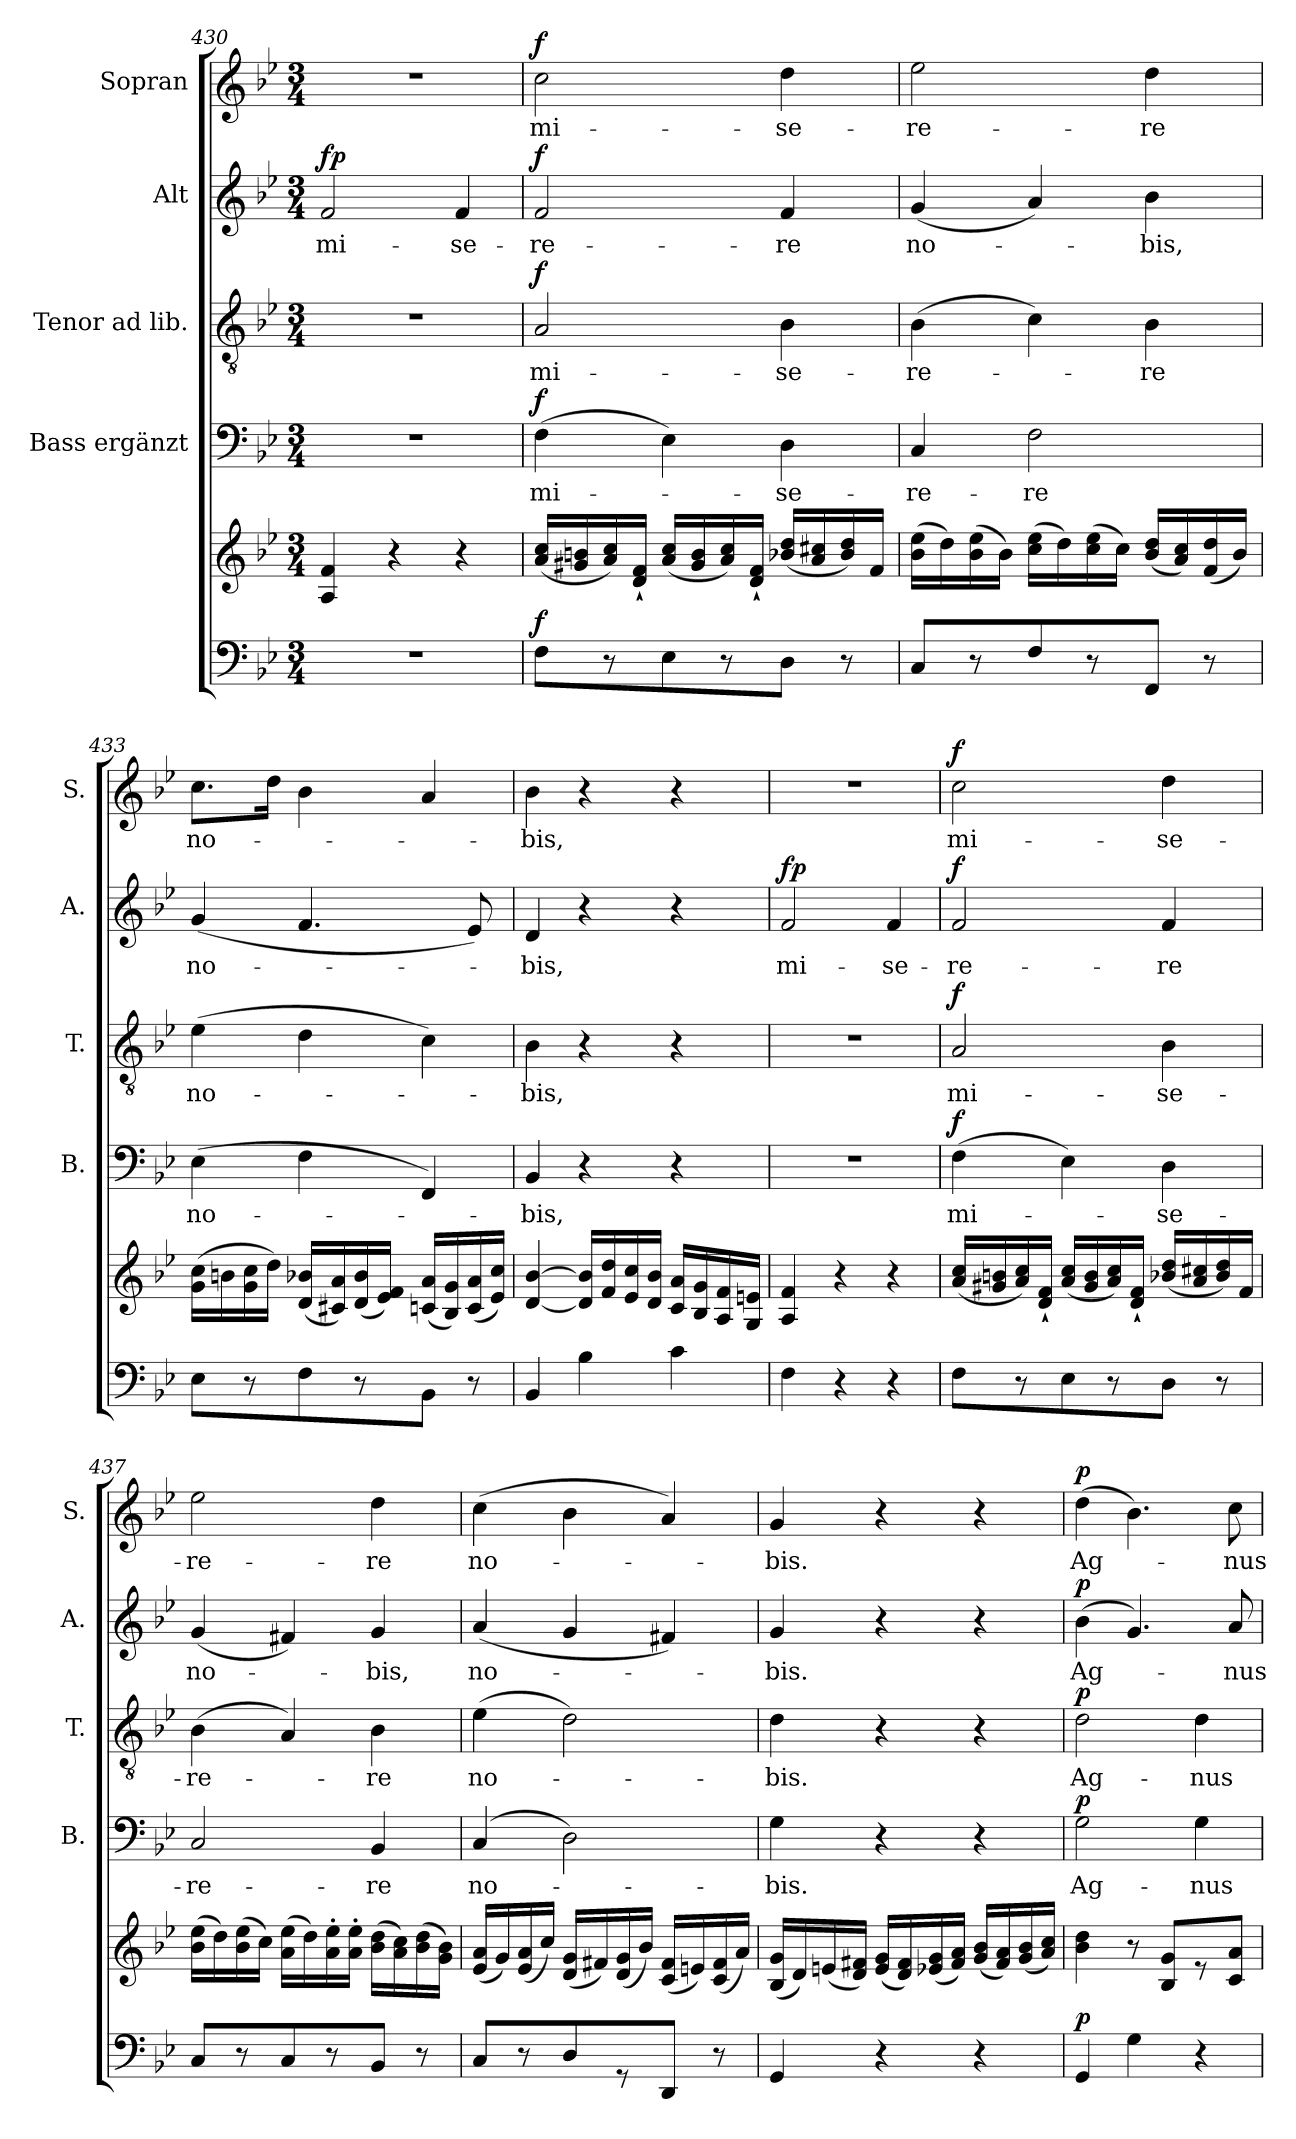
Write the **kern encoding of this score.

**kern	**kern	**dynam	**kern	**text	**dynam	**kern	**text	**dynam	**kern	**text	**dynam	**kern	**text	**dynam
*part5	*part5	*part5	*part4	*part4	*part4	*part3	*part3	*part3	*part2	*part2	*part2	*part1	*part1	*part1
*staff6	*staff5	*staff5/6	*staff4	*staff4	*staff4	*staff3	*staff3	*staff3	*staff2	*staff2	*staff2	*staff1	*staff1	*staff1
*	*	*	*I"Bass ergänzt	*	*	*I"Tenor ad lib.	*	*	*I"Alt	*	*	*I"Sopran	*	*
*	*	*	*I'B.	*	*	*I'T.	*	*	*I'A.	*	*	*I'S.	*	*
*clefF4	*clefG2	*	*clefF4	*	*	*clefGv2	*	*	*clefG2	*	*	*clefG2	*	*
*k[b-e-]	*k[b-e-]	*	*k[b-e-]	*	*	*k[b-e-]	*	*	*k[b-e-]	*	*	*k[b-e-]	*	*
*B-:	*B-:	*	*B-:	*	*	*B-:	*	*	*B-:	*	*	*B-:	*	*
*M3/4	*M3/4	*	*M3/4	*	*	*M3/4	*	*	*M3/4	*	*	*M3/4	*	*
=430	=430	=430	=430	=430	=430	=430	=430	=430	=430	=430	=430	=430	=430	=430
!	!	!	!	!	!	!	!	!	!	!LO:LY:b	!LO:DY:a	!	!	!
2.r	4A/ 4f/	.	2.r	.	.	2.r	.	.	2f/	mi-	fp	2.r	.	.
.	4r	.	.	.	.	.	.	.	.	.	.	.	.	.
!	!	!	!	!	!	!	!	!	!	!LO:LY:b	!	!	!	!
.	4r	.	.	.	.	.	.	.	4f/	-se-	.	.	.	.
=431	=431	=431	=431	=431	=431	=431	=431	=431	=431	=431	=431	=431	=431	=431
!	!	!LO:DY:a=2	!	!LO:LY:b	!LO:DY:a	!	!LO:LY:b	!LO:DY:a	!	!LO:LY:b	!LO:DY:a	!	!LO:LY:b	!LO:DY:a
8F\L	(<16a/ 16cc/LL	f	(>4F\	mi-	f	2A/	mi-	f	2f/	-re-	f	2cc\	mi-	f
.	16g#X/ 16bn/	.	.	.	.	.	.	.	.	.	.	.	.	.
8r	16a/ 16cc/)	.	.	.	.	.	.	.	.	.	.	.	.	.
.	16d/`< 16f/`<JJ	.	.	.	.	.	.	.	.	.	.	.	.	.
8E-\	(<16a/ 16cc/LL	.	4E-\)	.	.	.	.	.	.	.	.	.	.	.
.	16g#/ 16b/	.	.	.	.	.	.	.	.	.	.	.	.	.
8r	16a/ 16cc/)	.	.	.	.	.	.	.	.	.	.	.	.	.
.	16d/`< 16f/`<JJ	.	.	.	.	.	.	.	.	.	.	.	.	.
!	!	!	!	!LO:LY:b	!	!	!LO:LY:b	!	!	!LO:LY:b	!	!	!LO:LY:b	!
8D\J	(<16b-X/ 16dd/LL	.	4D\	-se-	.	4B-\	-se-	.	4f/	-re	.	4dd\	-se-	.
.	16a/ 16cc#X/	.	.	.	.	.	.	.	.	.	.	.	.	.
8r	16b-/ 16dd/)	.	.	.	.	.	.	.	.	.	.	.	.	.
.	16f/JJ	.	.	.	.	.	.	.	.	.	.	.	.	.
=432	=432	=432	=432	=432	=432	=432	=432	=432	=432	=432	=432	=432	=432	=432
!	!	!	!	!LO:LY:b	!	!	!LO:LY:b	!	!	!LO:LY:b	!	!	!LO:LY:b	!
8C/L	(>16b-\ 16ee-\LL	.	4C/	-re-	.	(>4B-\	-re-	.	(<4g/	no-	.	2ee-\	-re-	.
.	16dd\)	.	.	.	.	.	.	.	.	.	.	.	.	.
8r	(>16b-\ 16ee-\	.	.	.	.	.	.	.	.	.	.	.	.	.
.	16b-\JJ)	.	.	.	.	.	.	.	.	.	.	.	.	.
!	!	!	!	!LO:LY:b	!	!	!	!	!	!	!	!	!	!
8F/	(>16cc\ 16ee-\LL	.	2F\	-re	.	4c\)	.	.	4a/)	.	.	.	.	.
.	16dd\)	.	.	.	.	.	.	.	.	.	.	.	.	.
8r	(>16cc\ 16ee-\	.	.	.	.	.	.	.	.	.	.	.	.	.
.	16cc\JJ)	.	.	.	.	.	.	.	.	.	.	.	.	.
!	!	!	!	!	!	!	!LO:LY:b	!	!	!LO:LY:b	!	!	!LO:LY:b	!
8FF/J	(<16b-/ 16dd/LL	.	.	.	.	4B-\	-re	.	4b-\	-bis,	.	4dd\	-re	.
.	16a/ 16cc/)	.	.	.	.	.	.	.	.	.	.	.	.	.
8r	(<16f/ 16dd/	.	.	.	.	.	.	.	.	.	.	.	.	.
.	16b-/JJ)	.	.	.	.	.	.	.	.	.	.	.	.	.
!!LO:PB:g=z
=433	=433	=433	=433	=433	=433	=433	=433	=433	=433	=433	=433	=433	=433	=433
!	!	!	!	!LO:LY:b	!	!	!LO:LY:b	!	!	!LO:LY:b	!	!	!LO:LY:b	!
8E-\L	(>16g\ 16cc\LL	.	(>4E-\	no-	.	(>4e-\	no-	.	(<4g/	no-	.	8.cc\L	no-	.
.	16bn\	.	.	.	.	.	.	.	.	.	.	.	.	.
8r	16g\ 16cc\	.	.	.	.	.	.	.	.	.	.	.	.	.
.	16dd\JJ)	.	.	.	.	.	.	.	.	.	.	16dd\Jk	.	.
8F\	(<16d/ 16b-X/LL	.	4F\	.	.	4d\	.	.	4.f/	.	.	4b-\	.	.
.	16c#X/ 16a/)	.	.	.	.	.	.	.	.	.	.	.	.	.
8r	(<16d/ 16b-/	.	.	.	.	.	.	.	.	.	.	.	.	.
.	16e-/ 16f/JJ)	.	.	.	.	.	.	.	.	.	.	.	.	.
8BB-\J	(<16cn/ 16a/LL	.	4FF/)	.	.	4c\)	.	.	.	.	.	4a/	.	.
.	16B-/ 16g/)	.	.	.	.	.	.	.	.	.	.	.	.	.
8r	(<16c/ 16a/	.	.	.	.	.	.	.	8e-/)	.	.	.	.	.
.	16e-/ 16cc/JJ)	.	.	.	.	.	.	.	.	.	.	.	.	.
=434	=434	=434	=434	=434	=434	=434	=434	=434	=434	=434	=434	=434	=434	=434
!	!	!	!	!LO:LY:b	!	!	!LO:LY:b	!	!	!LO:LY:b	!	!	!LO:LY:b	!
4BB-/	[4d/ [4b-/	.	4BB-/	-bis,	.	4B-\	-bis,	.	4d/	-bis,	.	4b-\	-bis,	.
4B-\	16d/] 16b-/]LL	.	4r	.	.	4r	.	.	4r	.	.	4r	.	.
.	16f/ 16dd/	.	.	.	.	.	.	.	.	.	.	.	.	.
.	16e-/ 16cc/	.	.	.	.	.	.	.	.	.	.	.	.	.
.	16d/ 16b-/JJ	.	.	.	.	.	.	.	.	.	.	.	.	.
4c\	16c/ 16a/LL	.	4r	.	.	4r	.	.	4r	.	.	4r	.	.
.	16B-/ 16g/	.	.	.	.	.	.	.	.	.	.	.	.	.
.	16A/ 16f/	.	.	.	.	.	.	.	.	.	.	.	.	.
.	16G/ 16en/JJ	.	.	.	.	.	.	.	.	.	.	.	.	.
=435	=435	=435	=435	=435	=435	=435	=435	=435	=435	=435	=435	=435	=435	=435
!	!	!	!	!	!	!	!	!	!	!LO:LY:b	!LO:DY:a	!	!	!
4F\	4A/ 4f/	.	2.r	.	.	2.r	.	.	2f/	mi-	fp	2.r	.	.
4r	4r	.	.	.	.	.	.	.	.	.	.	.	.	.
!	!	!	!	!	!	!	!	!	!	!LO:LY:b	!	!	!	!
4r	4r	.	.	.	.	.	.	.	4f/	-se-	.	.	.	.
=436	=436	=436	=436	=436	=436	=436	=436	=436	=436	=436	=436	=436	=436	=436
!	!	!	!	!LO:LY:b	!LO:DY:a	!	!LO:LY:b	!LO:DY:a	!	!LO:LY:b	!LO:DY:a	!	!LO:LY:b	!LO:DY:a
8F\L	(<16a/ 16cc/LL	.	(>4F\	mi-	f	2A/	mi-	f	2f/	-re-	f	2cc\	mi-	f
.	16g#X/ 16bn/	.	.	.	.	.	.	.	.	.	.	.	.	.
8r	16a/ 16cc/)	.	.	.	.	.	.	.	.	.	.	.	.	.
.	16d/`< 16f/`<JJ	.	.	.	.	.	.	.	.	.	.	.	.	.
8E-\	(<16a/ 16cc/LL	.	4E-\)	.	.	.	.	.	.	.	.	.	.	.
.	16g#/ 16b/	.	.	.	.	.	.	.	.	.	.	.	.	.
8r	16a/ 16cc/)	.	.	.	.	.	.	.	.	.	.	.	.	.
.	16d/`< 16f/`<JJ	.	.	.	.	.	.	.	.	.	.	.	.	.
!	!	!	!	!LO:LY:b	!	!	!LO:LY:b	!	!	!LO:LY:b	!	!	!LO:LY:b	!
8D\J	(<16b-X/ 16dd/LL	.	4D\	-se-	.	4B-\	-se-	.	4f/	-re	.	4dd\	-se-	.
.	16a/ 16cc#X/	.	.	.	.	.	.	.	.	.	.	.	.	.
8r	16b-/ 16dd/)	.	.	.	.	.	.	.	.	.	.	.	.	.
.	16f/JJ	.	.	.	.	.	.	.	.	.	.	.	.	.
!!LO:LB:g=z
=437	=437	=437	=437	=437	=437	=437	=437	=437	=437	=437	=437	=437	=437	=437
!	!	!	!	!LO:LY:b	!	!	!LO:LY:b	!	!	!LO:LY:b	!	!	!LO:LY:b	!
8C/L	(>16b-\ 16ee-\LL	.	2C/	-re-	.	(>4B-\	-re-	.	(<4g/	no-	.	2ee-\	-re-	.
.	16dd\)	.	.	.	.	.	.	.	.	.	.	.	.	.
8r	(>16b-\ 16ee-\	.	.	.	.	.	.	.	.	.	.	.	.	.
.	16cc\JJ)	.	.	.	.	.	.	.	.	.	.	.	.	.
8C/	(>16a\ 16ee-\LL	.	.	.	.	4A/)	.	.	4f#X/)	.	.	.	.	.
.	16dd\)	.	.	.	.	.	.	.	.	.	.	.	.	.
8r	16a\'> 16ee-\'>	.	.	.	.	.	.	.	.	.	.	.	.	.
.	16a\'> 16ee-\'>JJ	.	.	.	.	.	.	.	.	.	.	.	.	.
!	!	!	!	!LO:LY:b	!	!	!LO:LY:b	!	!	!LO:LY:b	!	!	!LO:LY:b	!
8BB-/J	(>16b-\ 16dd\LL	.	4BB-/	-re	.	4B-\	-re	.	4g/	-bis,	.	4dd\	-re	.
.	16a\ 16cc\)	.	.	.	.	.	.	.	.	.	.	.	.	.
8r	(>16b-\ 16dd\	.	.	.	.	.	.	.	.	.	.	.	.	.
.	16g\ 16b-\JJ)	.	.	.	.	.	.	.	.	.	.	.	.	.
=438	=438	=438	=438	=438	=438	=438	=438	=438	=438	=438	=438	=438	=438	=438
!	!	!	!	!LO:LY:b	!	!	!LO:LY:b	!	!	!LO:LY:b	!	!	!LO:LY:b	!
8C/L	(<16e-/ 16a/LL	.	(4C/	no-	.	(>4e-\	no-	.	(<4a/	no-	.	(>4cc\	no-	.
.	16g/)	.	.	.	.	.	.	.	.	.	.	.	.	.
8r	(<16e-/ 16a/	.	.	.	.	.	.	.	.	.	.	.	.	.
.	16cc/JJ)	.	.	.	.	.	.	.	.	.	.	.	.	.
8D/	(<16d/ 16g/LL	.	2D\)	.	.	2d\)	.	.	4g/	.	.	4b-\	.	.
.	16f#X/)	.	.	.	.	.	.	.	.	.	.	.	.	.
8r	(<16d/ 16g/	.	.	.	.	.	.	.	.	.	.	.	.	.
.	16b-/JJ)	.	.	.	.	.	.	.	.	.	.	.	.	.
8DD/J	(<16c/ 16f#/LL	.	.	.	.	.	.	.	4f#X/)	.	.	4a/)	.	.
.	16en/)	.	.	.	.	.	.	.	.	.	.	.	.	.
8r	(<16c/ 16f#/	.	.	.	.	.	.	.	.	.	.	.	.	.
.	16a/JJ)	.	.	.	.	.	.	.	.	.	.	.	.	.
=439	=439	=439	=439	=439	=439	=439	=439	=439	=439	=439	=439	=439	=439	=439
!	!	!	!	!LO:LY:b	!	!	!LO:LY:b	!	!	!LO:LY:b	!	!	!LO:LY:b	!
4GG/	(<16B-/ 16g/LL	.	4G\	-bis.	.	4d\	-bis.	.	4g/	-bis.	.	4g/	-bis.	.
.	16d/)	.	.	.	.	.	.	.	.	.	.	.	.	.
.	(<16en/	.	.	.	.	.	.	.	.	.	.	.	.	.
.	16d/ 16f#X/JJ)	.	.	.	.	.	.	.	.	.	.	.	.	.
4r	(<16e/ 16g/LL	.	4r	.	.	4r	.	.	4r	.	.	4r	.	.
.	16d/ 16f#/)	.	.	.	.	.	.	.	.	.	.	.	.	.
.	(<16e-X/ 16g/	.	.	.	.	.	.	.	.	.	.	.	.	.
.	16f#/ 16a/JJ)	.	.	.	.	.	.	.	.	.	.	.	.	.
4r	(<16g/ 16b-/LL	.	4r	.	.	4r	.	.	4r	.	.	4r	.	.
.	16f#/ 16a/)	.	.	.	.	.	.	.	.	.	.	.	.	.
.	(<16g/ 16b-/	.	.	.	.	.	.	.	.	.	.	.	.	.
.	16a/ 16cc/JJ)	.	.	.	.	.	.	.	.	.	.	.	.	.
!!LO:PB:g=z
=440	=440	=440	=440	=440	=440	=440	=440	=440	=440	=440	=440	=440	=440	=440
!	!	!LO:DY:a=2	!	!LO:LY:b	!LO:DY:a	!	!LO:LY:b	!LO:DY:a	!	!LO:LY:b	!LO:DY:a	!	!LO:LY:b	!LO:DY:a
4GG/	4b-\ 4dd\	p	2G\	Ag-	p	2d\	Ag-	p	(>4b-\	Ag-	p	(>4dd\	Ag-	p
4G\	8r	.	.	.	.	.	.	.	4.g/)	.	.	4.b-\)	.	.
.	8B-/ 8g/L	.	.	.	.	.	.	.	.	.	.	.	.	.
!	!	!	!	!LO:LY:b	!	!	!LO:LY:b	!	!	!	!	!	!	!
4r	8r	.	4G\	-nus	.	4d\	-nus	.	.	.	.	.	.	.
!	!	!	!	!	!	!	!	!	!	!LO:LY:b	!	!	!LO:LY:b	!
.	8c/ 8a/J	.	.	.	.	.	.	.	8a/	-nus	.	8cc\	-nus	.
=	=	=	=	=	=	=	=	=	=	=	=	=	=	=
*-	*-	*-	*-	*-	*-	*-	*-	*-	*-	*-	*-	*-	*-	*-
